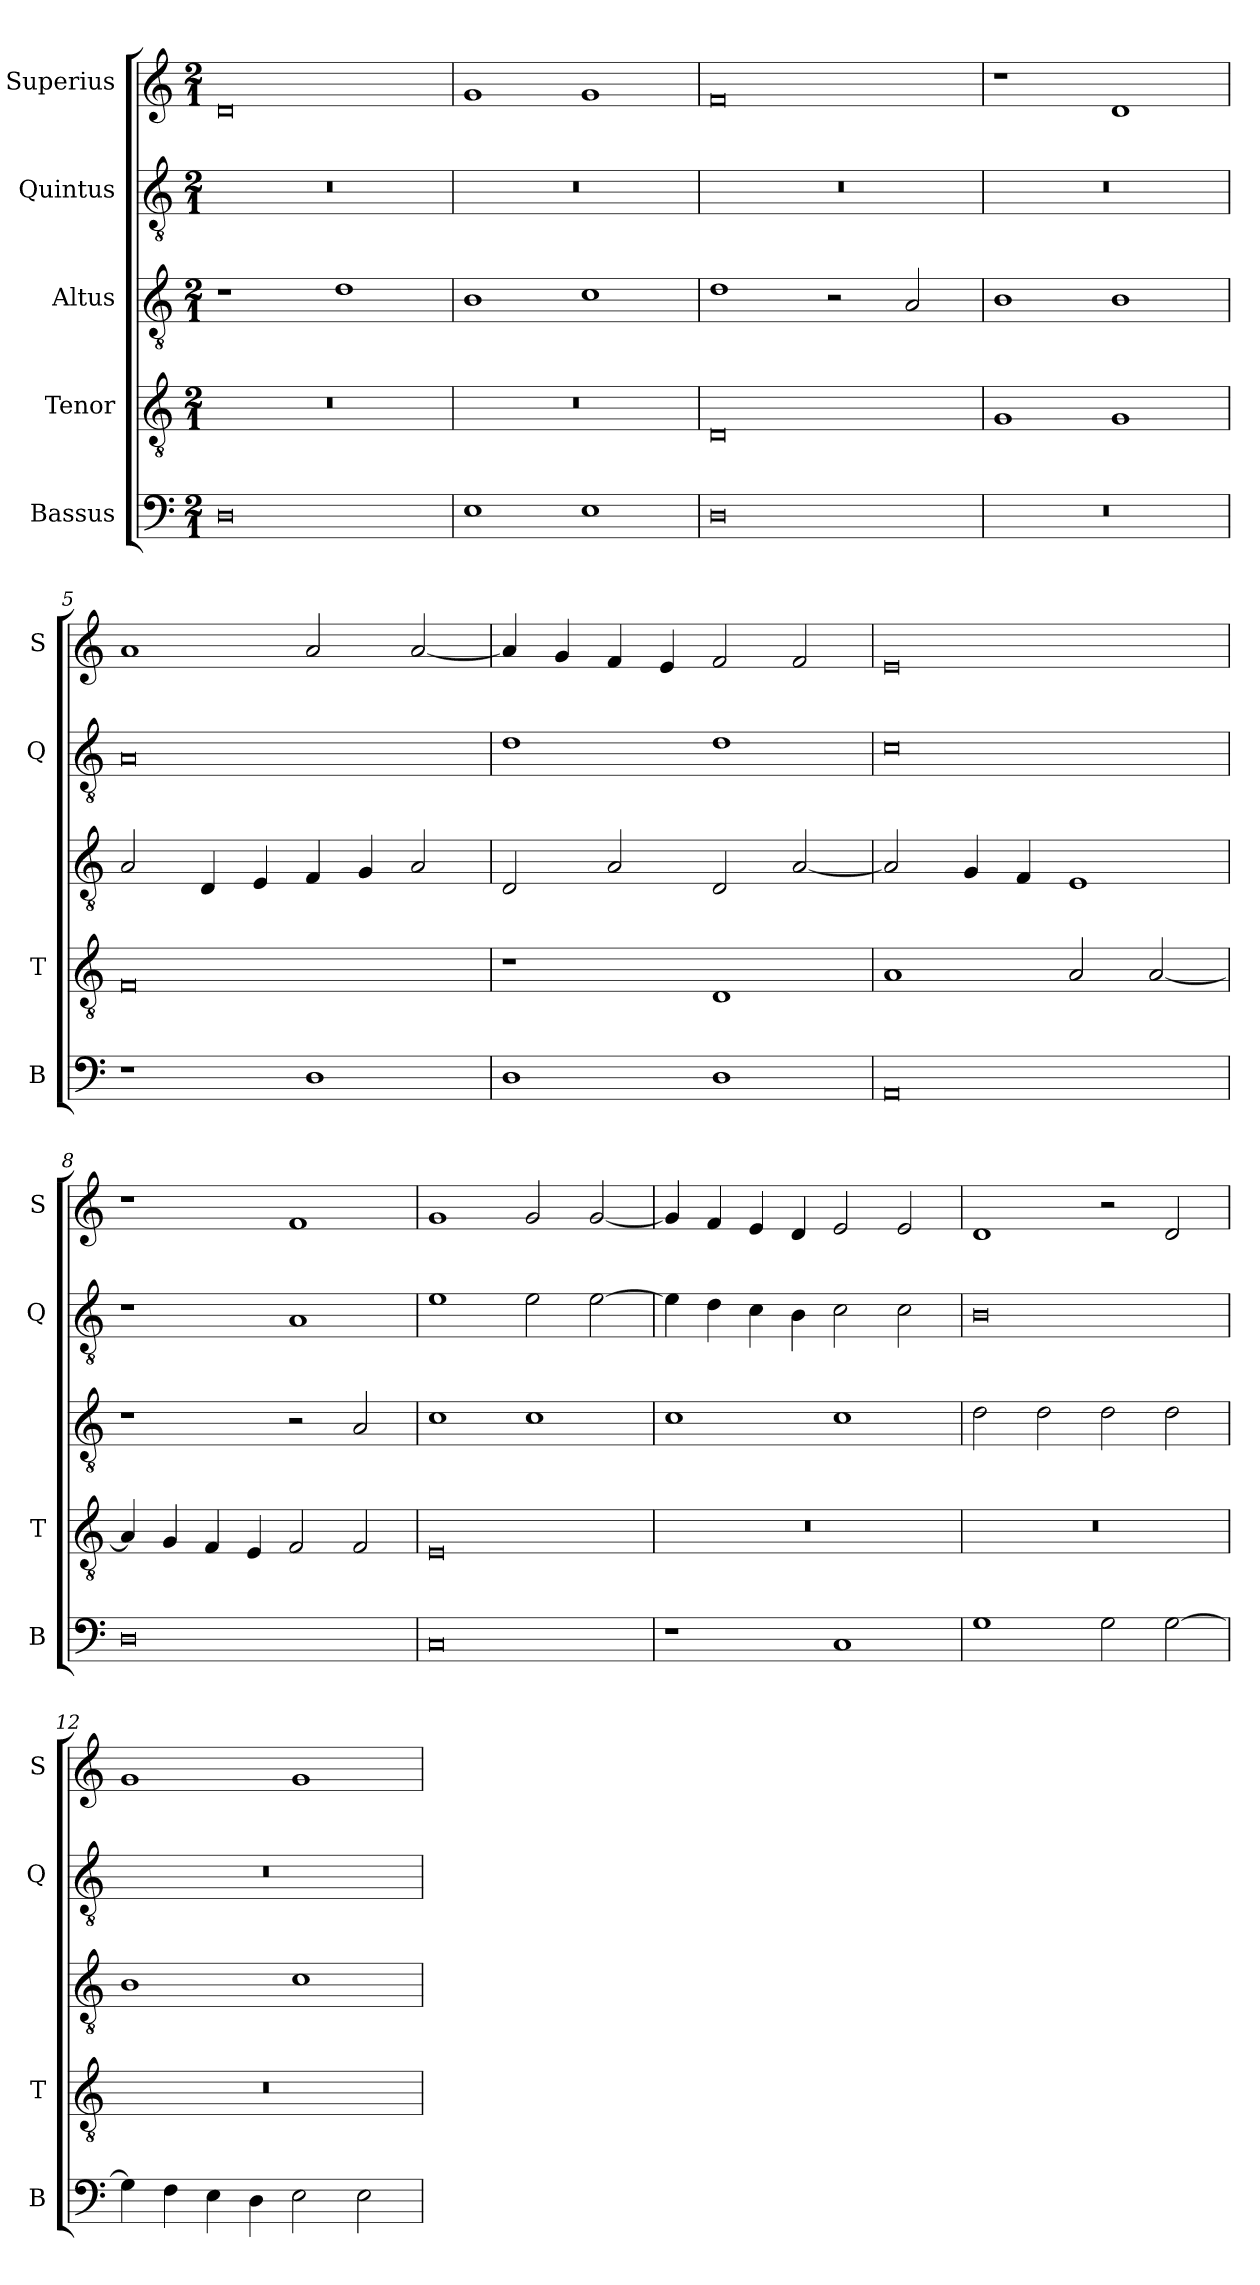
**kern	**kern	**kern	**kern	**kern
*part5	*part4	*part3	*part2	*part1
*staff5	*staff4	*staff3	*staff2	*staff1
*I"Bassus	*I"Tenor	*I"Altus	*I"Quintus	*I"Superius
*I'B	*I'T	*	*I'Q	*I'S
*clefF4	*clefGv2	*clefGv2	*clefGv2	*clefG2
*k[]	*k[]	*k[]	*k[]	*k[]
*M2/1	*M2/1	*M2/1	*M2/1	*M2/1
=1	=1	=1	=1	=1
0D	0r	1r	0r	0d
.	.	1d	.	.
=2	=2	=2	=2	=2
1E	0r	1B	0r	1g
1E	.	1c	.	1g
=3	=3	=3	=3	=3
0D	0D	1d	0r	0f
.	.	2r	.	.
.	.	2A/	.	.
=4	=4	=4	=4	=4
0r	1G	1B	0r	1r
.	1G	1B	.	1d
=5	=5	=5	=5	=5
1r	0F	2A/	0A	1a
.	.	4D/	.	.
.	.	4E/	.	.
1D	.	4F/	.	2a/
.	.	4G/	.	.
.	.	2A/	.	[2a/
=6	=6	=6	=6	=6
1D	1r	2D/	1d	4a/]
.	.	.	.	4g/
.	.	2A/	.	4f/
.	.	.	.	4e/
1D	1D	2D/	1d	2f/
.	.	[2A/	.	2f/
=7	=7	=7	=7	=7
0AA	1A	2A/]	0c	0e
.	.	4G/	.	.
.	.	4F/	.	.
.	2A/	1E	.	.
.	[2A/	.	.	.
=8	=8	=8	=8	=8
0D	4A/]	1r	1r	1r
.	4G/	.	.	.
.	4F/	.	.	.
.	4E/	.	.	.
.	2F/	2r	1A	1f
.	2F/	2A/	.	.
=9	=9	=9	=9	=9
0C	0E	1c	1e	1g
.	.	1c	2e\	2g/
.	.	.	[2e\	[2g/
=10	=10	=10	=10	=10
1r	0r	1c	4e\]	4g/]
.	.	.	4d\	4f/
.	.	.	4c\	4e/
.	.	.	4B\	4d/
1C	.	1c	2c\	2e/
.	.	.	2c\	2e/
=11	=11	=11	=11	=11
1G	0r	2d\	0B	1d
.	.	2d\	.	.
2G\	.	2d\	.	2r
[2G\	.	2d\	.	2d/
=12	=12	=12	=12	=12
4G\]	0r	1B	0r	1g
4F\	.	.	.	.
4E\	.	.	.	.
4D\	.	.	.	.
2E\	.	1c	.	1g
2E\	.	.	.	.
=	=	=	=	=
*-	*-	*-	*-	*-
